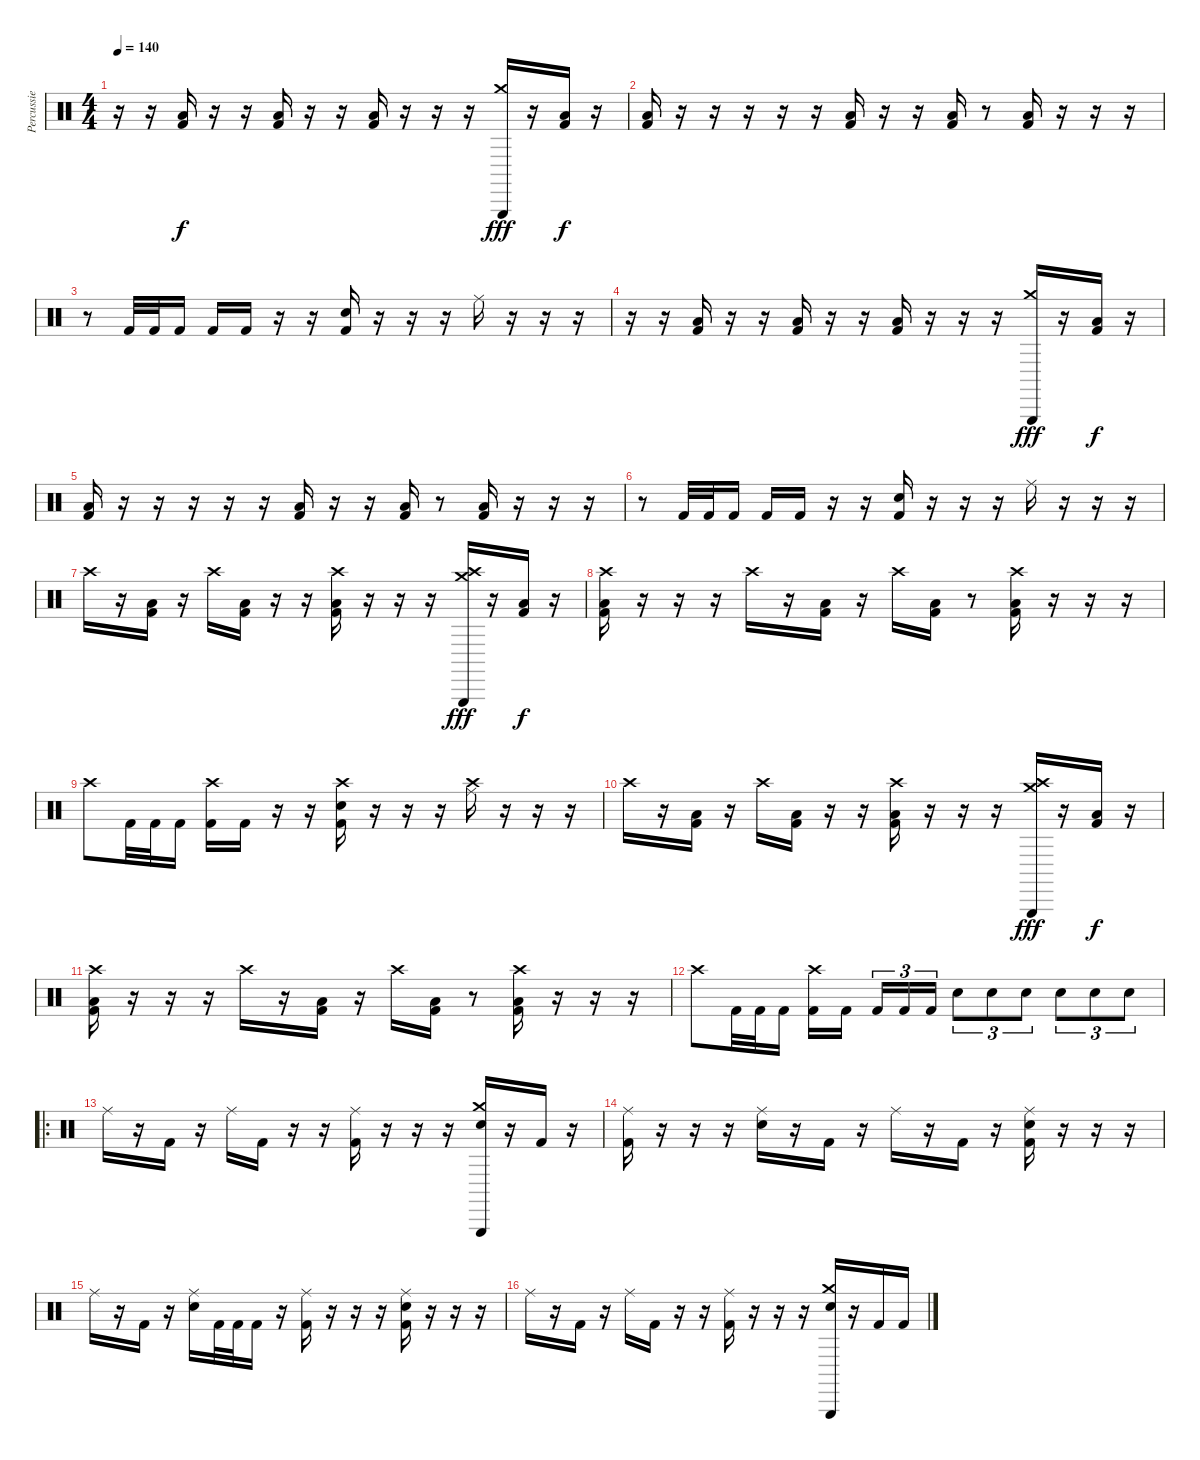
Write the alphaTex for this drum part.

\track ("Percussie" "Percussie") {instrument percussion}
\staff {score}
\articulation defaults
\ts (4 4)
\tempo 140
\clef neutral
\ks c
r.16{dy f} r.16 ("Low Floor Tom (hit)" "Kick (hit) 2").16 r.16 r.16 ("Low Floor Tom (hit)" "Kick (hit) 2").16 r.16 r.16 ("Low Floor Tom (hit)" "Kick (hit) 2").16 r.16 r.16 r.16 ("Triangle (hit)" "Crash medium (hit)").16{dy fff} r.16 ("Low Floor Tom (hit)" "Kick (hit) 2").16{dy f} r.16 |
("Low Floor Tom (hit)" "Kick (hit) 2").16 r.16 r.16 r.16 r.16 r.16 ("Low Floor Tom (hit)" "Kick (hit) 2").16 r.16 r.16 ("Low Floor Tom (hit)" "Kick (hit) 2").16 r.8 ("Low Floor Tom (hit)" "Kick (hit) 2").16 r.16 r.16 r.16 |
r.8 "Kick (hit) 2".32 "Kick (hit) 2".32 "Kick (hit) 2".16 "Kick (hit) 2".16 "Kick (hit) 2".16 r.16 r.16 ("Snare (hit) 2" "Kick (hit) 2").16 r.16 r.16 r.16 "Ride (middle)".16 r.16 r.16 r.16 |
r.16 r.16 ("Low Floor Tom (hit)" "Kick (hit) 2").16 r.16 r.16 ("Low Floor Tom (hit)" "Kick (hit) 2").16 r.16 r.16 ("Low Floor Tom (hit)" "Kick (hit) 2").16 r.16 r.16 r.16 ("Triangle (hit)" "Crash medium (hit)").16{dy fff} r.16 ("Low Floor Tom (hit)" "Kick (hit) 2").16{dy f} r.16 |
("Low Floor Tom (hit)" "Kick (hit) 2").16 r.16 r.16 r.16 r.16 r.16 ("Low Floor Tom (hit)" "Kick (hit) 2").16 r.16 r.16 ("Low Floor Tom (hit)" "Kick (hit) 2").16 r.8 ("Low Floor Tom (hit)" "Kick (hit) 2").16 r.16 r.16 r.16 |
r.8 "Kick (hit) 2".32 "Kick (hit) 2".32 "Kick (hit) 2".16 "Kick (hit) 2".16 "Kick (hit) 2".16 r.16 r.16 ("Snare (hit) 2" "Kick (hit) 2").16 r.16 r.16 r.16 "Ride (middle)".16 r.16 r.16 r.16 |
"Crash high (hit)".16 r.16 ("Low Floor Tom (hit)" "Kick (hit) 2").16 r.16 "Crash high (hit)".16 ("Low Floor Tom (hit)" "Kick (hit) 2").16 r.16 r.16 ("Crash high (hit)" "Low Floor Tom (hit)" "Kick (hit) 2").16 r.16 r.16 r.16 ("Crash high (hit)" "Triangle (hit)" "Crash medium (hit)").16{dy fff} r.16 ("Low Floor Tom (hit)" "Kick (hit) 2").16{dy f} r.16 |
("Crash high (hit)" "Low Floor Tom (hit)" "Kick (hit) 2").16 r.16 r.16 r.16 "Crash high (hit)".16 r.16 ("Low Floor Tom (hit)" "Kick (hit) 2").16 r.16 "Crash high (hit)".16 ("Low Floor Tom (hit)" "Kick (hit) 2").16 r.8 ("Crash high (hit)" "Low Floor Tom (hit)" "Kick (hit) 2").16 r.16 r.16 r.16 |
"Crash high (hit)".8 "Kick (hit) 2".32 "Kick (hit) 2".32 "Kick (hit) 2".16 ("Crash high (hit)" "Kick (hit) 2").16 "Kick (hit) 2".16 r.16 r.16 ("Crash high (hit)" "Snare (hit) 2" "Kick (hit) 2").16 r.16 r.16 r.16 ("Crash high (hit)" "Ride (middle)").16 r.16 r.16 r.16 |
"Crash high (hit)".16 r.16 ("Low Floor Tom (hit)" "Kick (hit) 2").16 r.16 "Crash high (hit)".16 ("Low Floor Tom (hit)" "Kick (hit) 2").16 r.16 r.16 ("Crash high (hit)" "Low Floor Tom (hit)" "Kick (hit) 2").16 r.16 r.16 r.16 ("Crash high (hit)" "Triangle (hit)" "Crash medium (hit)").16{dy fff} r.16 ("Low Floor Tom (hit)" "Kick (hit) 2").16{dy f} r.16 |
("Crash high (hit)" "Low Floor Tom (hit)" "Kick (hit) 2").16 r.16 r.16 r.16 "Crash high (hit)".16 r.16 ("Low Floor Tom (hit)" "Kick (hit) 2").16 r.16 "Crash high (hit)".16 ("Low Floor Tom (hit)" "Kick (hit) 2").16 r.8 ("Crash high (hit)" "Low Floor Tom (hit)" "Kick (hit) 2").16 r.16 r.16 r.16 |
"Crash high (hit)".8 "Kick (hit) 2".32 "Kick (hit) 2".32 "Kick (hit) 2".16 ("Crash high (hit)" "Kick (hit) 2").16 "Kick (hit) 2".16 "Kick (hit) 2".16{tu (3 2)} "Kick (hit) 2".16{tu (3 2)} "Kick (hit) 2".16{tu (3 2)} "Snare (hit) 2".8{tu (3 2)} "Snare (hit) 2".8{tu (3 2)} "Snare (hit) 2".8{tu (3 2)} "Snare (hit) 2".8{tu (3 2)} "Snare (hit) 2".8{tu (3 2)} "Snare (hit) 2".8{tu (3 2)} |
\ro "Ride (middle)".16
r.16 "Kick (hit) 2".16 r.16 "Ride (middle)".16 "Kick (hit) 2".16 r.16 r.16 ("Ride (middle)" "Kick (hit) 2").16 r.16 r.16 r.16 ("Triangle (hit)" "Crash medium (hit)" "Snare (hit) 2").16 r.16 "Kick (hit) 2".16 r.16 |
("Ride (middle)" "Kick (hit) 2").16 r.16 r.16 r.16 ("Ride (middle)" "Snare (hit) 2").16 r.16 "Kick (hit) 2".16 r.16 "Ride (middle)".16 r.16 "Kick (hit) 2".16 r.16 ("Ride (middle)" "Snare (hit) 2" "Kick (hit) 2").16 r.16 r.16 r.16 |
"Ride (middle)".16 r.16 "Kick (hit) 2".16 r.16 ("Ride (middle)" "Snare (hit) 2").16 "Kick (hit) 2".32 "Kick (hit) 2".32 "Kick (hit) 2".16 r.16 ("Ride (middle)" "Kick (hit) 2").16 r.16 r.16 r.16 ("Ride (middle)" "Snare (hit) 2" "Kick (hit) 2").16 r.16 r.16 r.16 |
"Ride (middle)".16 r.16 "Kick (hit) 2".16 r.16 "Ride (middle)".16 "Kick (hit) 2".16 r.16 r.16 ("Ride (middle)" "Kick (hit) 2").16 r.16 r.16 r.16 ("Triangle (hit)" "Crash medium (hit)" "Snare (hit) 2").16 r.16 "Kick (hit) 2".16 "Kick (hit) 2".16
